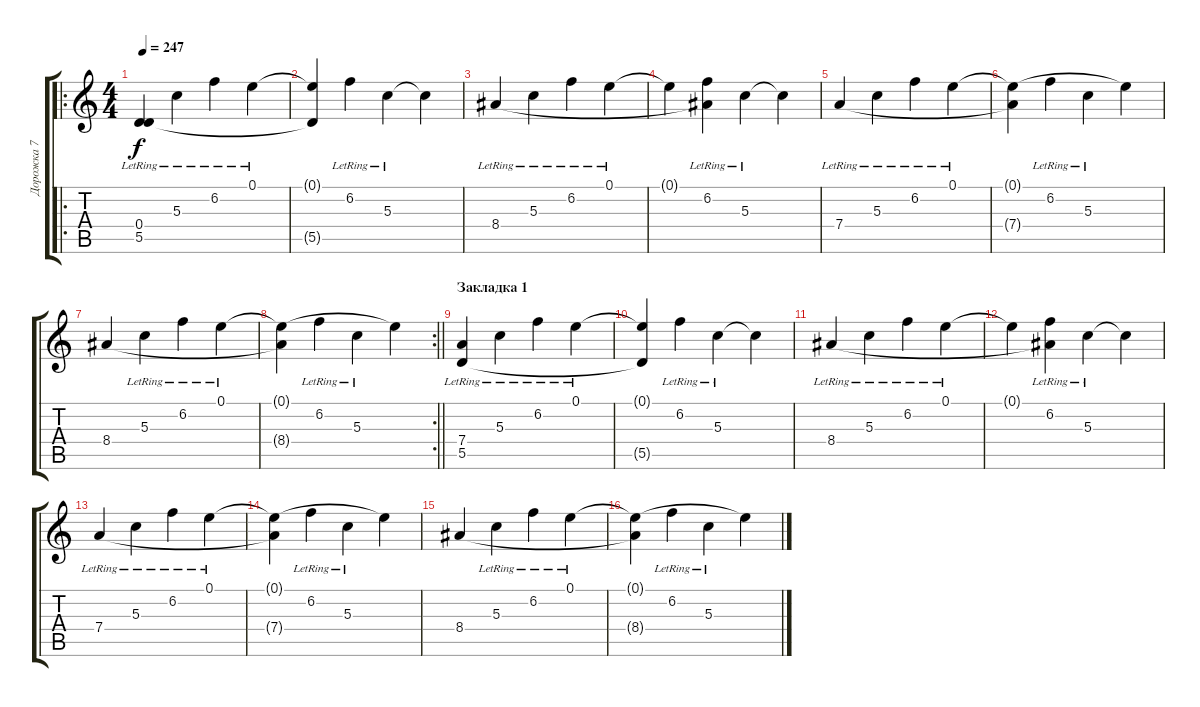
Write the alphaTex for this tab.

\track ("Дорожка 7" "Дорожка 7") {instrument acousticguitarnylon}
\staff {score tabs}
\tuning (E4 B3 G3 D3 A2 E2) {hide}
\ro
\ts (4 4)
\tempo 247
\clef g2
\ks c
(0.4 5.5{lr}).4{dy f} 5.3{lr}.4 6.2{lr}.4 0.1{lr}.4 |
(0.1{t} 5.5{t}).4 6.2{lr}.4 5.3{lr}.4 5.3{t}.4 |
8.4{lr}.4 5.3{lr}.4 6.2{lr}.4 0.1{lr}.4 |
0.1{t}.4 (6.2{lr} 8.4{t}).4 5.3{lr}.4 5.3{t}.4 |
7.4{lr}.4 5.3{lr}.4 6.2{lr}.4 0.1{lr}.4 |
(0.1{t} 7.4{t}).4 6.2{lr}.4 5.3{lr}.4 0.1{t}.4 |
8.4.4 5.3{lr}.4 6.2{lr}.4 0.1{lr}.4 |
\rc 2
\barLineRight lightlight
(0.1{t} 8.4{t}).4 6.2{lr}.4 5.3{lr}.4 0.1{t}.4 |
\section ("" "Закладка 1")
(7.4 5.5{lr}).4 5.3{lr}.4 6.2{lr}.4 0.1{lr}.4 |
(0.1{t} 5.5{t}).4 6.2{lr}.4 5.3{lr}.4 5.3{t}.4 |
8.4{lr}.4 5.3{lr}.4 6.2{lr}.4 0.1{lr}.4 |
0.1{t}.4 (6.2{lr} 8.4{t}).4 5.3{lr}.4 5.3{t}.4 |
7.4{lr}.4 5.3{lr}.4 6.2{lr}.4 0.1{lr}.4 |
(0.1{t} 7.4{t}).4 6.2{lr}.4 5.3{lr}.4 0.1{t}.4 |
8.4.4 5.3{lr}.4 6.2{lr}.4 0.1{lr}.4 |
(0.1{t} 8.4{t}).4 6.2{lr}.4 5.3{lr}.4 0.1{t}.4
